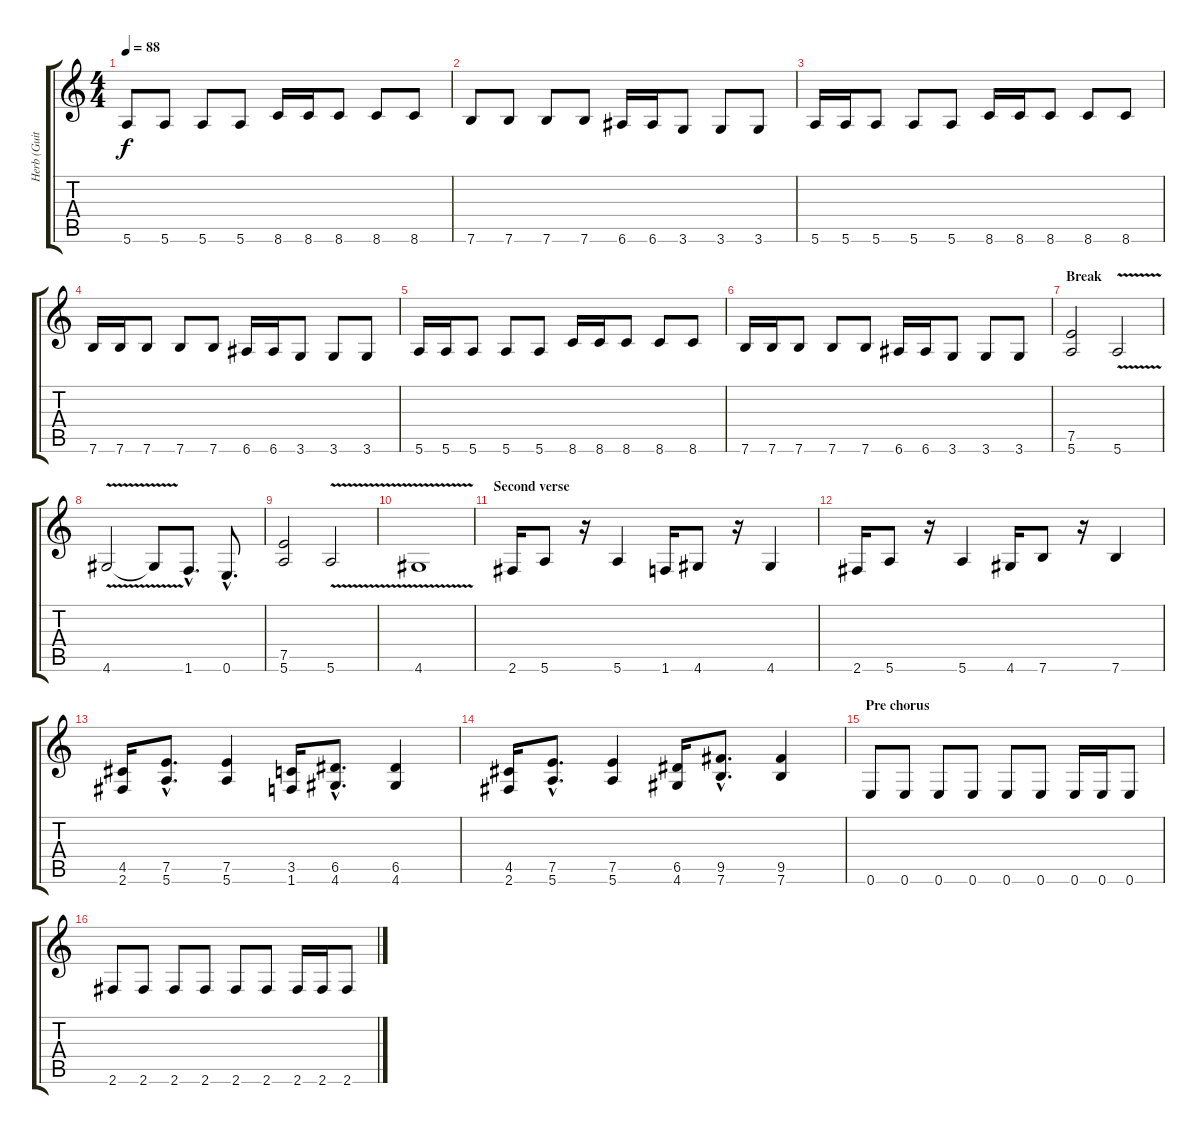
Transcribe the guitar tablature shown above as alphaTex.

\track ("Herb (Guitar)" "Herb (Guit") {instrument distortionguitar}
\staff {score tabs}
\tuning (E4 B3 G3 D3 A2 E2) {hide}
\ts (4 4)
\tempo 88
\clef g2
\ks c
5.6.8{dy f} 5.6.8 5.6.8 5.6.8 8.6.16 8.6.16 8.6.8 8.6.8 8.6.8 |
7.6.8 7.6.8 7.6.8 7.6.8 6.6.16 6.6.16 3.6.8 3.6.8 3.6.8 |
5.6.16 5.6.16 5.6.8 5.6.8 5.6.8 8.6.16 8.6.16 8.6.8 8.6.8 8.6.8 |
7.6.16 7.6.16 7.6.8 7.6.8 7.6.8 6.6.16 6.6.16 3.6.8 3.6.8 3.6.8 |
5.6.16 5.6.16 5.6.8 5.6.8 5.6.8 8.6.16 8.6.16 8.6.8 8.6.8 8.6.8 |
7.6.16 7.6.16 7.6.8 7.6.8 7.6.8 6.6.16 6.6.16 3.6.8 3.6.8 3.6.8 |
\section ("" "Break")
(7.5 5.6).2 5.6{v}.2 |
4.6{v}.2 4.6{t}.8 1.6{hac}.8{d} 0.6{hac}.8{d} |
(7.5 5.6).2 5.6{v}.2 |
4.6{v}.1 |
\section ("" "Second verse")
2.6.16 5.6.8 r.16 5.6.4 1.6.16 4.6.8 r.16 4.6.4 |
2.6.16 5.6.8 r.16 5.6.4 4.6.16 7.6.8 r.16 7.6.4 |
(4.5 2.6).16 (7.5{hac} 5.6{hac}).8{d} (7.5 5.6).4 (3.5 1.6).16 (6.5{hac} 4.6{hac}).8{d} (6.5 4.6).4 |
(4.5 2.6).16 (7.5{hac} 5.6{hac}).8{d} (7.5 5.6).4 (6.5 4.6).16 (9.5{hac} 7.6{hac}).8{d} (9.5 7.6).4 |
\section ("" "Pre chorus")
0.6.8 0.6.8 0.6.8 0.6.8 0.6.8 0.6.8 0.6.16 0.6.16 0.6.8 |
2.6.8 2.6.8 2.6.8 2.6.8 2.6.8 2.6.8 2.6.16 2.6.16 2.6.8
